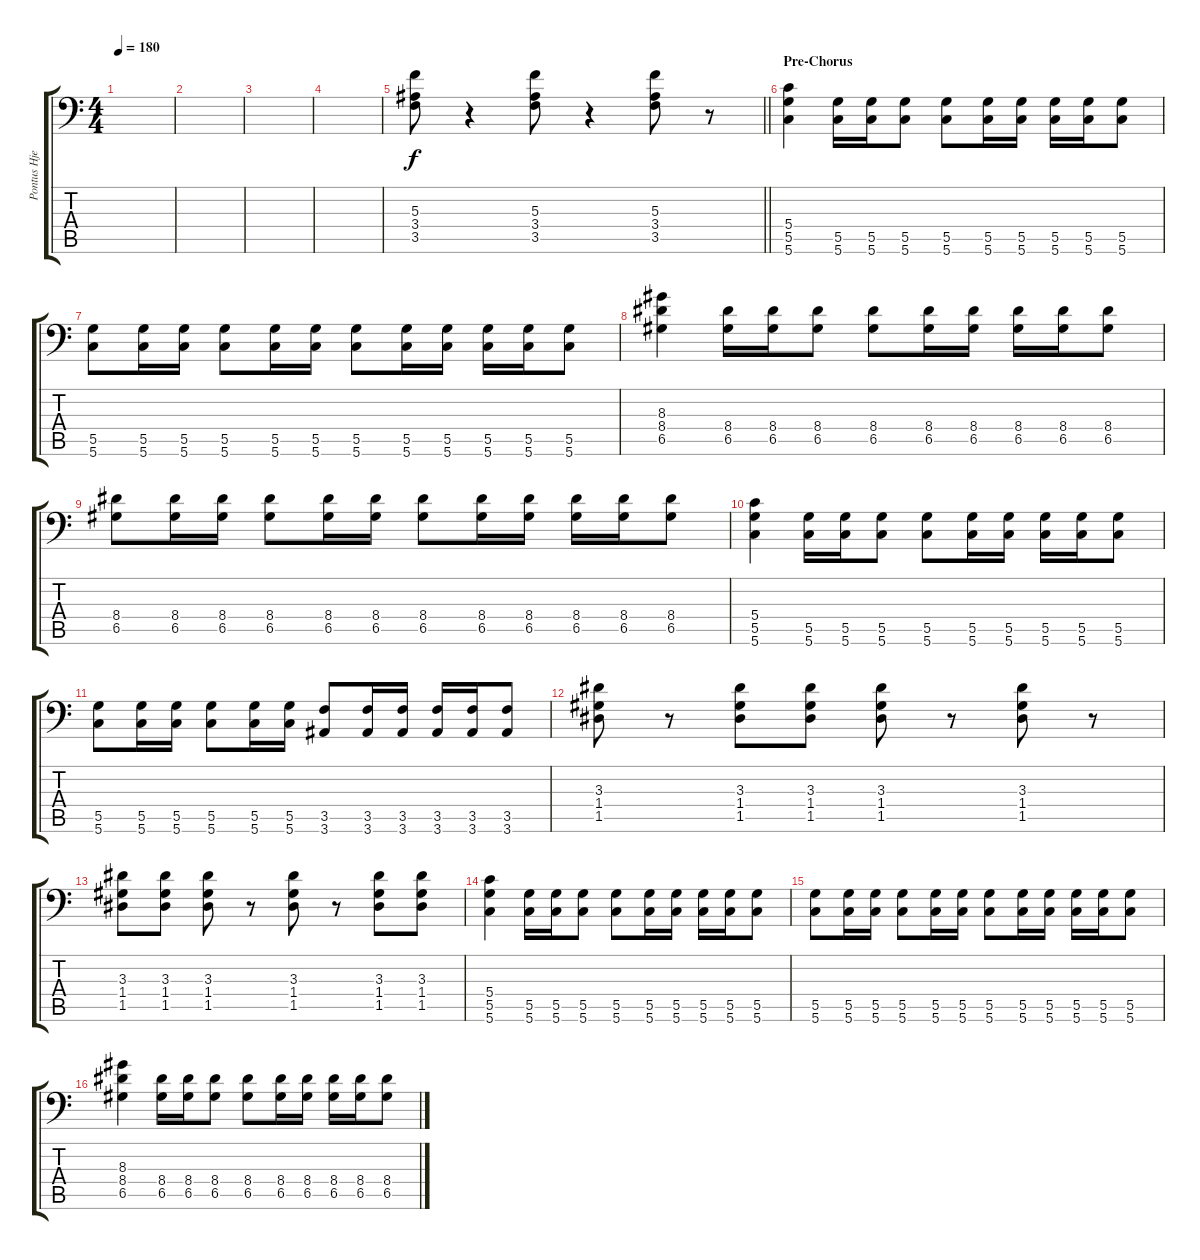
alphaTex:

\track ("Pontus Hjelm" "Pontus Hje") {instrument distortionguitar}
\staff {score tabs}
\tuning (A3 E3 C3 G2 D2 G1) {hide}
\ts (4 4)
\tempo 180
\clef f4
\ks c
|
|
|
|
\barLineRight lightlight
(5.3 3.4 3.5).8 r.4 (5.3 3.4 3.5).8 r.4 (5.3 3.4 3.5).8 r.8 |
\section ("" "Pre-Chorus")
(5.4 5.5 5.6).4 (5.5 5.6).16 (5.5 5.6).16 (5.5 5.6).8 (5.5 5.6).8 (5.5 5.6).16 (5.5 5.6).16 (5.5 5.6).16 (5.5 5.6).16 (5.5 5.6).8 |
(5.5 5.6).8 (5.5 5.6).16 (5.5 5.6).16 (5.5 5.6).8 (5.5 5.6).16 (5.5 5.6).16 (5.5 5.6).8 (5.5 5.6).16 (5.5 5.6).16 (5.5 5.6).16 (5.5 5.6).16 (5.5 5.6).8 |
(8.3 8.4 6.5).4 (8.4 6.5).16 (8.4 6.5).16 (8.4 6.5).8 (8.4 6.5).8 (8.4 6.5).16 (8.4 6.5).16 (8.4 6.5).16 (8.4 6.5).16 (8.4 6.5).8 |
(8.4 6.5).8 (8.4 6.5).16 (8.4 6.5).16 (8.4 6.5).8 (8.4 6.5).16 (8.4 6.5).16 (8.4 6.5).8 (8.4 6.5).16 (8.4 6.5).16 (8.4 6.5).16 (8.4 6.5).16 (8.4 6.5).8 |
(5.4 5.5 5.6).4 (5.5 5.6).16 (5.5 5.6).16 (5.5 5.6).8 (5.5 5.6).8 (5.5 5.6).16 (5.5 5.6).16 (5.5 5.6).16 (5.5 5.6).16 (5.5 5.6).8 |
(5.5 5.6).8 (5.5 5.6).16 (5.5 5.6).16 (5.5 5.6).8 (5.5 5.6).16 (5.5 5.6).16 (3.5 3.6).8 (3.5 3.6).16 (3.5 3.6).16 (3.5 3.6).16 (3.5 3.6).16 (3.5 3.6).8 |
(3.3 1.4 1.5).8 r.8 (3.3 1.4 1.5).8 (3.3 1.4 1.5).8 (3.3 1.4 1.5).8 r.8 (3.3 1.4 1.5).8 r.8 |
(3.3 1.4 1.5).8 (3.3 1.4 1.5).8 (3.3 1.4 1.5).8 r.8 (3.3 1.4 1.5).8 r.8 (3.3 1.4 1.5).8 (3.3 1.4 1.5).8 |
(5.4 5.5 5.6).4 (5.5 5.6).16 (5.5 5.6).16 (5.5 5.6).8 (5.5 5.6).8 (5.5 5.6).16 (5.5 5.6).16 (5.5 5.6).16 (5.5 5.6).16 (5.5 5.6).8 |
(5.5 5.6).8 (5.5 5.6).16 (5.5 5.6).16 (5.5 5.6).8 (5.5 5.6).16 (5.5 5.6).16 (5.5 5.6).8 (5.5 5.6).16 (5.5 5.6).16 (5.5 5.6).16 (5.5 5.6).16 (5.5 5.6).8 |
(8.3 8.4 6.5).4 (8.4 6.5).16 (8.4 6.5).16 (8.4 6.5).8 (8.4 6.5).8 (8.4 6.5).16 (8.4 6.5).16 (8.4 6.5).16 (8.4 6.5).16 (8.4 6.5).8
